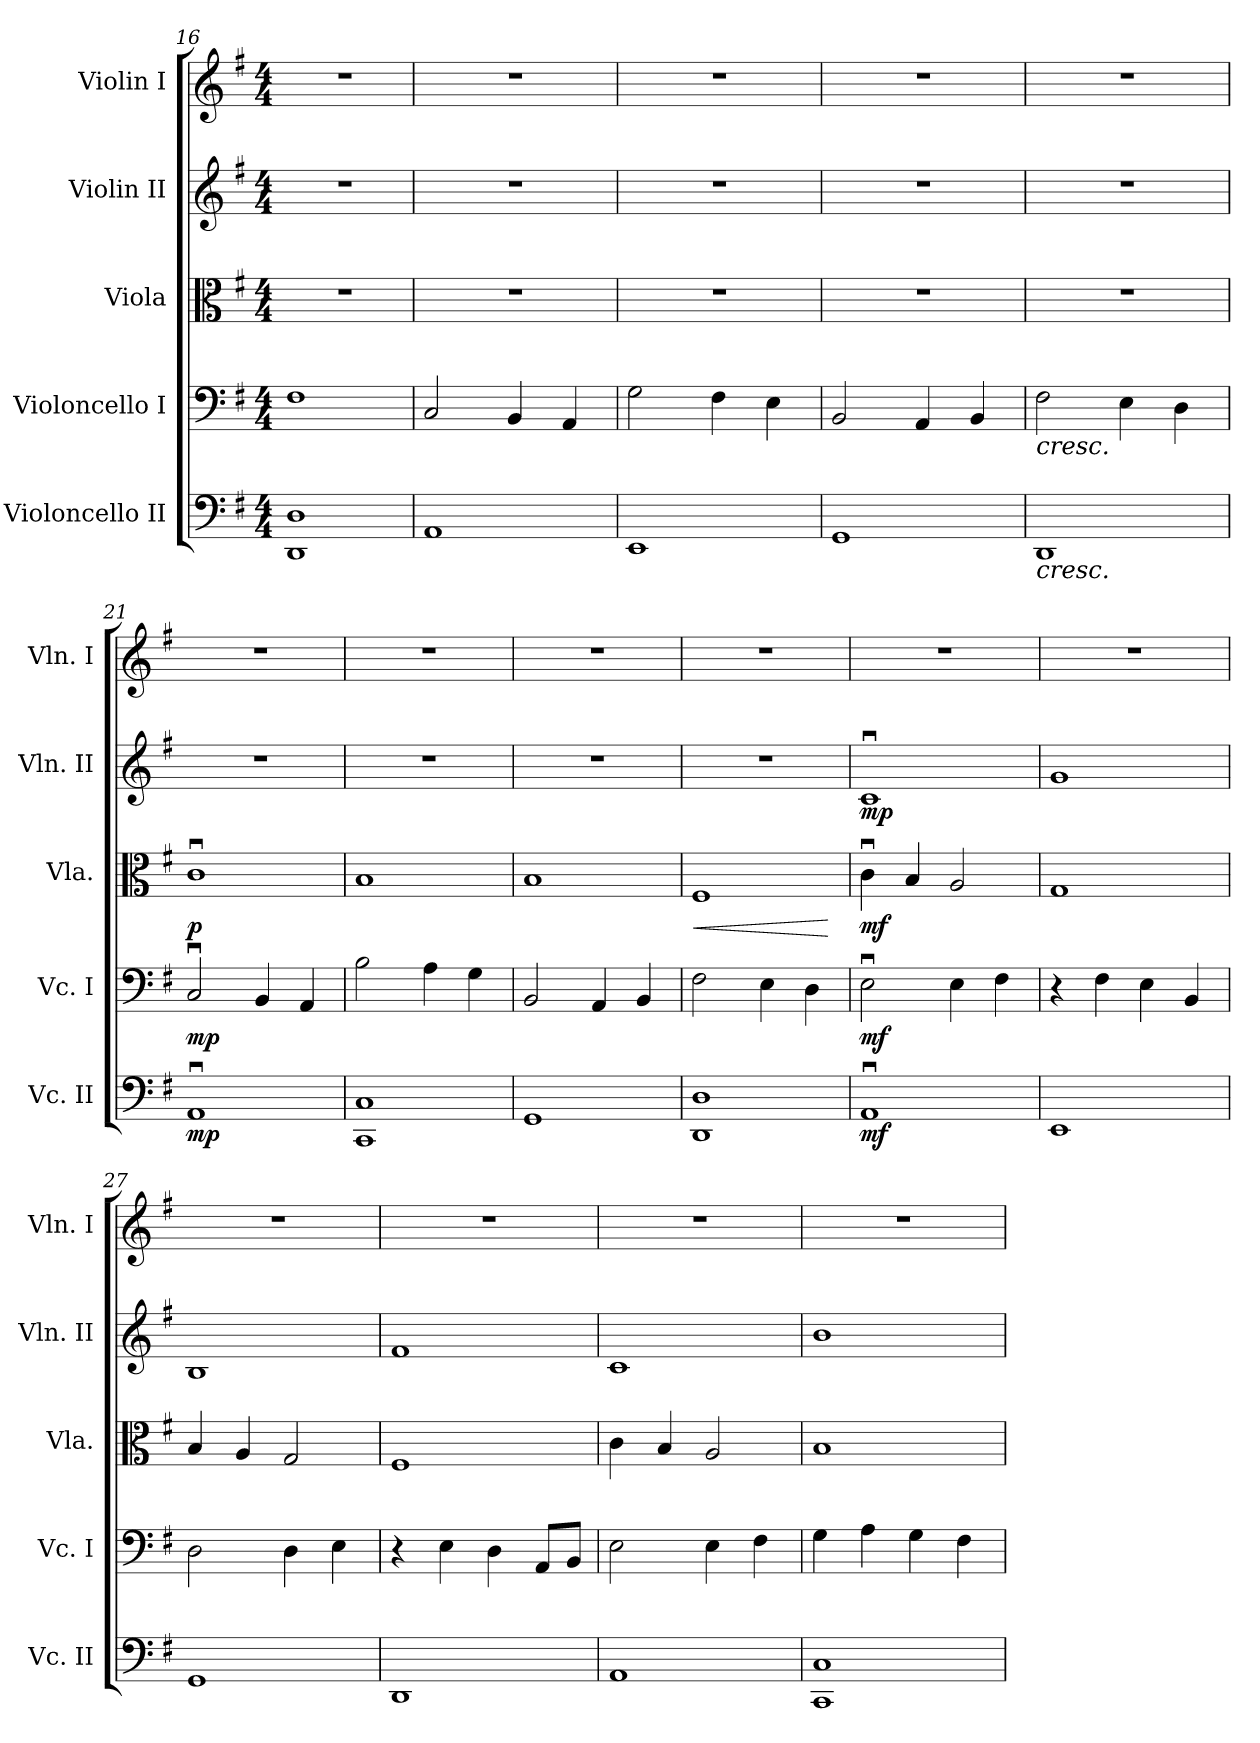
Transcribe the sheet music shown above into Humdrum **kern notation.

**kern	**dynam	**kern	**dynam	**kern	**dynam	**kern	**dynam	**kern
*part5	*part5	*part4	*part4	*part3	*part3	*part2	*part2	*part1
*staff5	*staff5	*staff4	*staff4	*staff3	*staff3	*staff2	*staff2	*staff1
*I"Violoncello II	*	*I"Violoncello I	*	*I"Viola	*	*I"Violin II	*	*I"Violin I
*I'Vc. II	*	*I'Vc. I	*	*I'Vla.	*	*I'Vln. II	*	*I'Vln. I
*clefF4	*	*clefF4	*	*clefC3	*	*clefG2	*	*clefG2
*k[f#]	*	*k[f#]	*	*k[f#]	*	*k[f#]	*	*k[f#]
*M4/4	*	*M4/4	*	*M4/4	*	*M4/4	*	*M4/4
=16	=16	=16	=16	=16	=16	=16	=16	=16
1DD 1D	.	1F#	.	1r	.	1r	.	1r
=17	=17	=17	=17	=17	=17	=17	=17	=17
1AA	.	2C/	.	1r	.	1r	.	1r
.	.	4BB/	.	.	.	.	.	.
.	.	4AA/	.	.	.	.	.	.
=18	=18	=18	=18	=18	=18	=18	=18	=18
1EE	.	2G\	.	1r	.	1r	.	1r
.	.	4F#\	.	.	.	.	.	.
.	.	4E\	.	.	.	.	.	.
=19	=19	=19	=19	=19	=19	=19	=19	=19
1GG	.	2BB/	.	1r	.	1r	.	1r
.	.	4AA/	.	.	.	.	.	.
.	.	4BB/	.	.	.	.	.	.
=20	=20	=20	=20	=20	=20	=20	=20	=20
!	!LO:HP:b	!	!LO:HP:b	!	!	!	!	!
1DD	<	2F#\	<	1r	.	1r	.	1r
.	.	4E\	.	.	.	.	.	.
.	.	4D\	.	.	.	.	.	.
!!LO:PB:g=z
=21	=21	=21	=21	=21	=21	=21	=21	=21
!	!LO:DY:b	!	!LO:DY:b	!	!LO:DY:b	!	!	!
1AAu	mp	2Cu/	mp	1cu	p	1r	.	1r
.	.	4BB/	.	.	.	.	.	.
.	.	4AA/	.	.	.	.	.	.
=22	=22	=22	=22	=22	=22	=22	=22	=22
1CC 1C	.	2B\	.	1B	.	1r	.	1r
.	.	4A\	.	.	.	.	.	.
.	.	4G\	.	.	.	.	.	.
=23	=23	=23	=23	=23	=23	=23	=23	=23
1GG	.	2BB/	.	1B	.	1r	.	1r
.	.	4AA/	.	.	.	.	.	.
.	.	4BB/	.	.	.	.	.	.
=24	=24	=24	=24	=24	=24	=24	=24	=24
!	!	!	!	!	!LO:HP:b	!	!	!
1DD 1D	.	2F#\	.	1F#	<	1r	.	1r
.	.	4E\	.	.	.	.	.	.
.	.	4D\	.	.	.	.	.	.
.	[	.	[	.	[	.	.	.
=25	=25	=25	=25	=25	=25	=25	=25	=25
!	!LO:DY:b	!	!LO:DY:b	!	!LO:DY:b	!	!LO:DY:b	!
1AAu	mf	2Eu\	mf	4cu\	mf	1cu	mp	1r
.	.	.	.	4B/	.	.	.	.
.	.	4E\	.	2A/	.	.	.	.
.	.	4F#\	.	.	.	.	.	.
=26	=26	=26	=26	=26	=26	=26	=26	=26
1EE	.	4r	.	1G	.	1g	.	1r
.	.	4F#\	.	.	.	.	.	.
.	.	4E\	.	.	.	.	.	.
.	.	4BB/	.	.	.	.	.	.
=27	=27	=27	=27	=27	=27	=27	=27	=27
1GG	.	2D\	.	4B/	.	1B	.	1r
.	.	.	.	4A/	.	.	.	.
.	.	4D\	.	2G/	.	.	.	.
.	.	4E\	.	.	.	.	.	.
!!LO:LB:g=z
=28	=28	=28	=28	=28	=28	=28	=28	=28
1DD	.	4r	.	1F#	.	1f#	.	1r
.	.	4E\	.	.	.	.	.	.
.	.	4D\	.	.	.	.	.	.
.	.	8AA/L	.	.	.	.	.	.
.	.	8BB/J	.	.	.	.	.	.
=29	=29	=29	=29	=29	=29	=29	=29	=29
1AA	.	2E\	.	4c\	.	1c	.	1r
.	.	.	.	4B/	.	.	.	.
.	.	4E\	.	2A/	.	.	.	.
.	.	4F#\	.	.	.	.	.	.
=30	=30	=30	=30	=30	=30	=30	=30	=30
1CC 1C	.	4G\	.	1B	.	1b	.	1r
.	.	4A\	.	.	.	.	.	.
.	.	4G\	.	.	.	.	.	.
.	.	4F#\	.	.	.	.	.	.
=	=	=	=	=	=	=	=	=
*-	*-	*-	*-	*-	*-	*-	*-	*-
